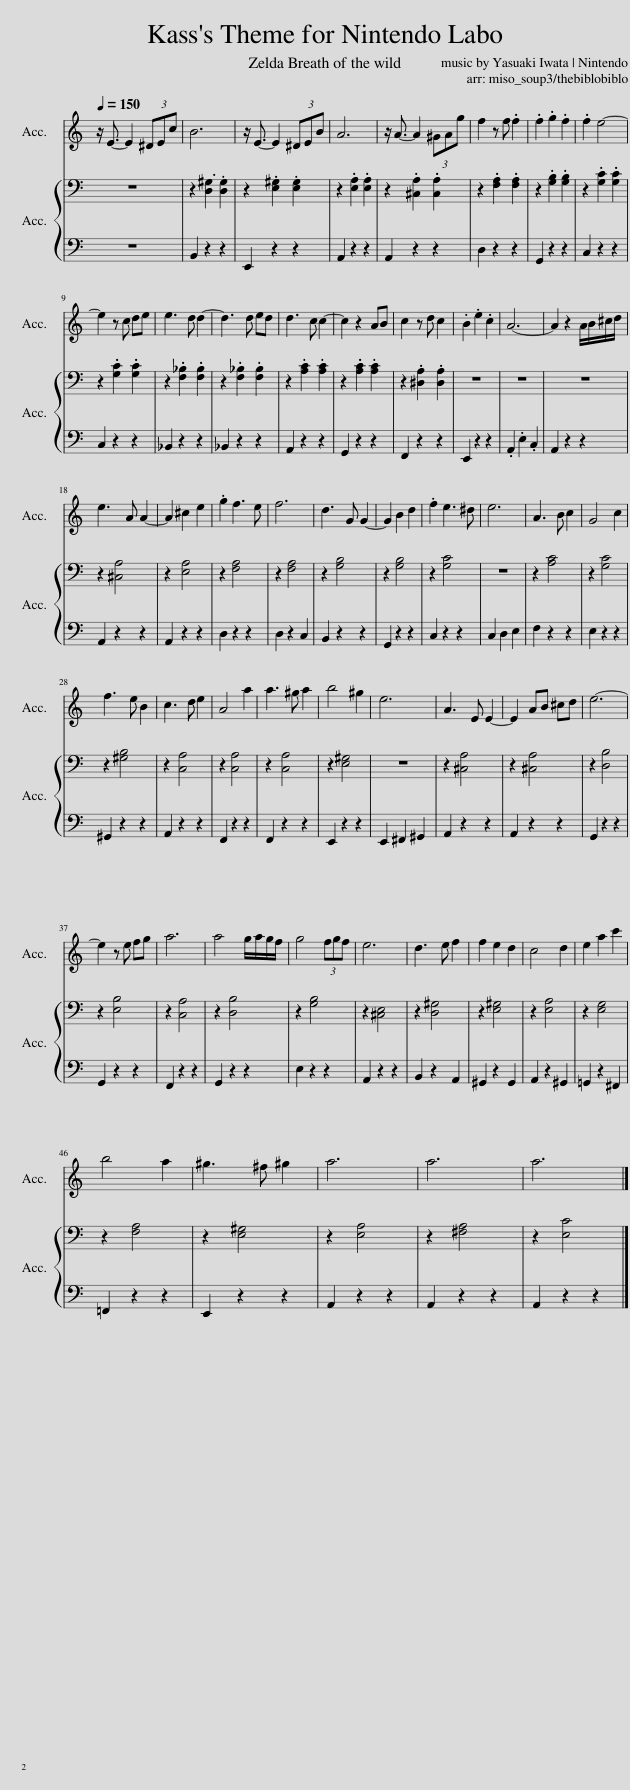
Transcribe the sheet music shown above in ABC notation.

X:1
%%score 1 { 2 | 3 }
L:1/8
Q:1/4=150
M:3/4
I:linebreak $
K:C
V:1 treble
V:2 bass
V:3 bass
V:1
 z/ E3/2- E2 (3^DEc | B6 | z/ E3/2- E2 (3^DEB | A6 | z/ A3/2- A2 (3^GAg | %5
 f2 z f .f2 | .f2 .g2 .f2 | .f2 e4- |$ e2 z c de | e3 d d2- | %10
 d3 d ed | d3 c c2- | c2 z2 AB | c2 z d c2 | .B2 .e2 .c2 | %15
 A6- | A2 z2 A/B/^c/d/ |$ e3 A A2- | A2 ^c2 e2 | .g2 f3 e | %20
 f6 | d3 G G2- | G2 B2 d2 | .f2 e3 ^d | e6 | %25
 A3 B c2 | G4 c2 |$ f3 e B2 | c3 d e2 | A4 a2 | %30
 a3 ^g a2 | b4 ^g2 | e6 | A3 E E2- | E2 AB ^cd | %35
 e6- |$ e2 z e fg | a6 | a4 g/a/g/f/ | g4 (3fgf | %40
 e6 | d3 e f2 | f2 e2 d2 | c4 d2 | e2 a2 c'2 |$ %45
 b4 a2 | ^g3 ^f ^g2 | a6 | a6 | a6 |] %50
V:2
 z6 | z2 .[D,^G,]2 .[D,G,]2 | z2 .[E,^G,]2 .[E,G,]2 | z2 .[E,A,]2 .[E,A,]2 | z2 .[^C,A,]2 .[C,A,]2 | %5
 z2 .[F,A,]2 .[F,A,]2 | z2 .[G,B,]2 .[G,B,]2 | z2 .[G,C]2 .[G,C]2 |$ z2 .[G,C]2 .[G,C]2 | z2 .[F,_B,]2 .[F,B,]2 | %10
 z2 .[F,_B,]2 .[F,B,]2 | z2 .[A,C]2 .[A,C]2 | z2 .[A,C]2 .[A,C]2 | z2 .[^D,A,]2 .[D,A,]2 | z6 | %15
 z6 | z6 |$ z2 [^C,A,]4 | z2 [E,A,]4 | z2 [F,A,]4 | %20
 z2 [F,A,]4 | z2 [G,B,]4 | z2 [G,B,]4 | z2 [G,C]4 | z6 | %25
 z2 [A,C]4 | z2 [G,C]4 |$ z2 [^G,B,]4 | z2 [C,A,]4 | z2 [C,A,]4 | %30
 z2 [C,A,]4 | z2 [E,^G,]4 | z6 | z2 [^C,A,]4 | z2 [^C,A,]4 | %35
 z2 [D,B,]4 |$ z2 [E,B,]4 | z2 [C,A,]4 | z2 [D,B,]4 | z2 [G,B,]4 | %40
 z2 [^C,E,]4 | z2 [D,^G,]4 | z2 [E,^G,]4 | z2 [E,A,]4 | z2 [E,G,]4 |$ %45
 z2 [F,A,]4 | z2 [E,^G,]4 | z2 [E,A,]4 | z2 [^F,A,]4 | z2 [E,C]4 |] %50
V:3
 z6 | B,,2 z2 z2 | E,,2 z2 z2 | A,,2 z2 z2 | A,,2 z2 z2 | %5
 D,2 z2 z2 | G,,2 z2 z2 | C,2 z2 z2 |$ C,2 z2 z2 | _B,,2 z2 z2 | %10
 _B,,2 z2 z2 | A,,2 z2 z2 | G,,2 z2 z2 | F,,2 z2 z2 | E,,2 z2 z2 | %15
 .A,,2 .E,2 .C,2 | A,,2 z2 z2 |$ A,,2 z2 z2 | A,,2 z2 z2 | D,2 z2 z2 | %20
 D,2 z2 C,2 | B,,2 z2 z2 | G,,2 z2 z2 | C,2 z2 z2 | C,2 D,2 E,2 | %25
 F,2 z2 z2 | E,2 z2 z2 |$ ^G,,2 z2 z2 | A,,2 z2 z2 | F,,2 z2 z2 | %30
 F,,2 z2 z2 | E,,2 z2 z2 | E,,2 ^F,,2 ^G,,2 | A,,2 z2 z2 | A,,2 z2 z2 | %35
 G,,2 z2 z2 |$ G,,2 z2 z2 | F,,2 z2 z2 | G,,2 z2 z2 | E,2 z2 z2 | %40
 A,,2 z2 z2 | B,,2 z2 A,,2 | ^G,,2 z2 G,,2 | A,,2 z2 ^G,,2 | =G,,2 z2 ^F,,2 |$ %45
 =F,,2 z2 z2 | E,,2 z2 z2 | A,,2 z2 z2 | A,,2 z2 z2 | A,,2 z2 z2 |] %50
